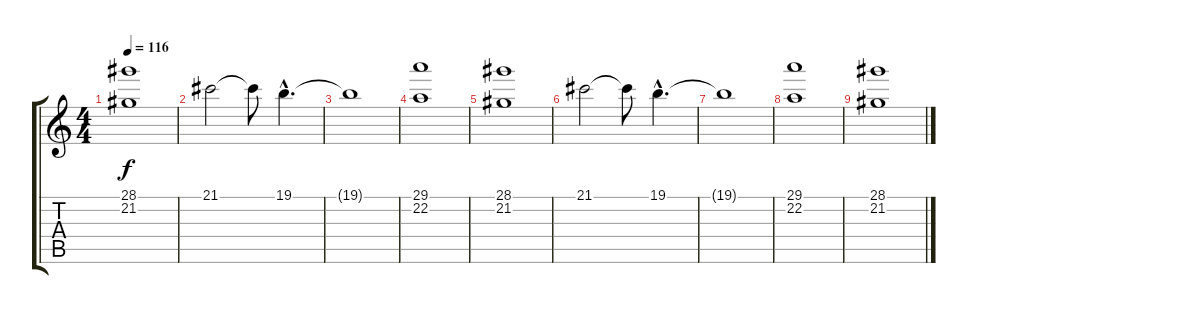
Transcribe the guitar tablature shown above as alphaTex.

\track "" {instrument stringensemble2}
\staff {score tabs}
\tuning (E4 B3 G3 D3 A2 E2) {hide}
\ts (4 4)
\tempo 116
\clef g2
\ks c
(28.1 21.2).1{dy f} |
21.1.2 21.1{t}.8 19.1{hac}.4{d} |
19.1{t}.1 |
(29.1 22.2).1 |
(28.1 21.2).1 |
21.1.2 21.1{t}.8 19.1{hac}.4{d} |
19.1{t}.1 |
(29.1 22.2).1 |
(28.1 21.2).1
